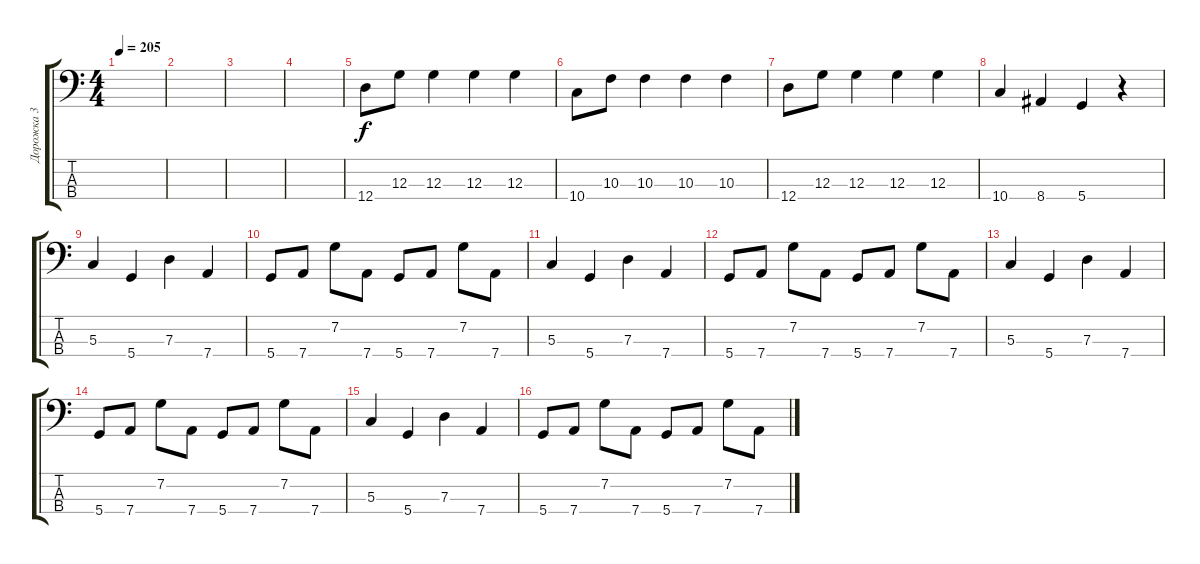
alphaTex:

\track ("Дорожка 3" "Дорожка 3") {instrument slapbass2}
\staff {score tabs}
\tuning (F2 C2 G1 D1) {hide}
\ts (4 4)
\tempo 205
\clef f4
\ks c
|
|
|
|
12.4.8{instrument synthbass2} 12.3.8 12.3.4 12.3.4 12.3.4 |
10.4.8 10.3.8 10.3.4 10.3.4 10.3.4 |
12.4.8 12.3.8 12.3.4 12.3.4 12.3.4 |
10.4.4{instrument slapbass2} 8.4.4 5.4.4 r.4 |
5.3.4{instrument electricbassfinger} 5.4.4 7.3.4 7.4.4 |
5.4.8 7.4.8 7.2.8{instrument slapbass2} 7.4.8 5.4.8{instrument electricbassfinger} 7.4.8 7.2.8{instrument slapbass2} 7.4.8 |
5.3.4{instrument electricbassfinger} 5.4.4 7.3.4 7.4.4 |
5.4.8 7.4.8 7.2.8{instrument slapbass2} 7.4.8 5.4.8{instrument electricbassfinger} 7.4.8 7.2.8{instrument slapbass2} 7.4.8 |
5.3.4{instrument electricbassfinger} 5.4.4 7.3.4 7.4.4 |
5.4.8 7.4.8 7.2.8{instrument slapbass2} 7.4.8 5.4.8{instrument electricbassfinger} 7.4.8 7.2.8{instrument slapbass2} 7.4.8 |
5.3.4{instrument electricbassfinger} 5.4.4 7.3.4 7.4.4 |
5.4.8 7.4.8 7.2.8{instrument slapbass2} 7.4.8 5.4.8{instrument electricbassfinger} 7.4.8 7.2.8{instrument slapbass2} 7.4.8
